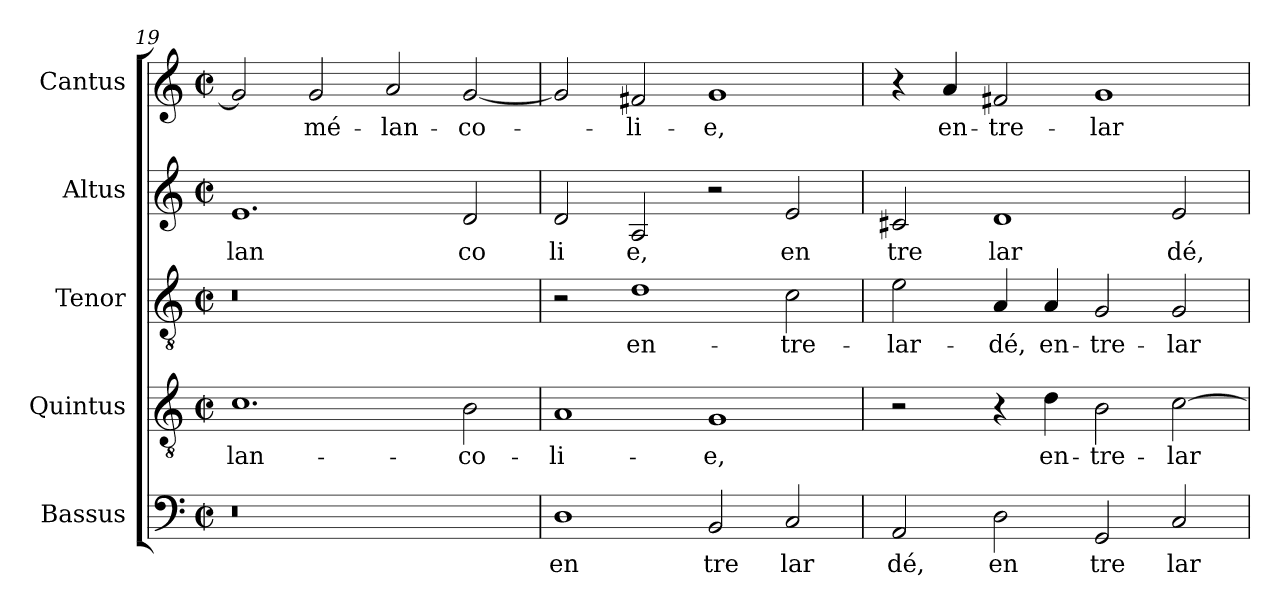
**kern	**text	**kern	**text	**kern	**text	**kern	**text	**kern	**text
*part5	*part5	*part4	*part4	*part3	*part3	*part2	*part2	*part1	*part1
*staff5	*staff5	*staff4	*staff4	*staff3	*staff3	*staff2	*staff2	*staff1	*staff1
*I"Bassus	*	*I"Quintus	*	*I"Tenor	*	*I"Altus	*	*I"Cantus	*
!!LO:PB:g=z
*clefF4	*	*clefGv2	*	*clefGv2	*	*clefG2	*	*clefG2	*
*M2/2	*	*M2/2	*	*M2/2	*	*M2/2	*	*M2/2	*
*met(c|)	*	*met(c|)	*	*met(c|)	*	*met(c|)	*	*met(c|)	*
=19	=19	=19	=19	=19	=19	=19	=19	=19	=19
!	!	!	!LO:LY:b:cj	!	!	!	!LO:LY:b:cj	!	!
0r	.	1.c	lan-	0r	.	1.e	lan	2g/]	.
!	!	!	!	!	!	!	!	!	!LO:LY:b:cj
.	.	.	.	.	.	.	.	2g/	mé-
!	!	!	!	!	!	!	!	!	!LO:LY:b:cj
.	.	.	.	.	.	.	.	2a/	-lan-
!	!	!	!LO:LY:b:cj	!	!	!	!LO:LY:b:cj	!	!LO:LY:b:cj
.	.	2B\	-co-	.	.	2d/	co	[<2g/	-co-
=20	=20	=20	=20	=20	=20	=20	=20	=20	=20
!	!LO:LY:b:cj	!	!LO:LY:b:cj	!	!	!	!LO:LY:b:cj	!	!
1D	en	1A	-li-	2r	.	2d/	li	2g/]	.
!	!	!	!	!	!LO:LY:b:cj	!	!LO:LY:b:cj	!	!LO:LY:b:cj
.	.	.	.	1d	en-	2A/	e,	2f#/	-li-
!	!LO:LY:b:cj	!	!LO:LY:b:cj	!	!	!	!	!	!LO:LY:b:cj
2BB/	tre	1G	-e,	.	.	2r	.	1g	-e,
!	!LO:LY:b:cj	!	!	!	!LO:LY:b:cj	!	!LO:LY:b:cj	!	!
2C/	lar	.	.	2c\	-tre-	2e/	en	.	.
=21	=21	=21	=21	=21	=21	=21	=21	=21	=21
!	!LO:LY:b:cj	!	!	!	!LO:LY:b:cj	!	!LO:LY:b:cj	!	!
2AA/	dé,	2r	.	2e\	-lar-	2c#X/	tre	4r	.
!	!	!	!	!	!	!	!	!	!LO:LY:b:cj
.	.	.	.	.	.	.	.	4a/	en-
!	!LO:LY:b:cj	!	!	!	!LO:LY:b:cj	!	!LO:LY:b:cj	!	!LO:LY:b:cj
2D\	en	4r	.	4A/	-dé,	1d	lar	2f#X/	-tre-
!	!	!	!LO:LY:b:cj	!	!LO:LY:b:cj	!	!	!	!
.	.	4d\	en-	4A/	en-	.	.	.	.
!	!LO:LY:b:cj	!	!LO:LY:b:cj	!	!LO:LY:b:cj	!	!	!	!LO:LY:b:cj
2GG/	tre	2B\	-tre-	2G/	-tre-	.	.	1g	-lar-
!	!LO:LY:b:cj	!	!LO:LY:b	!	!LO:LY:b:cj	!	!LO:LY:b:cj	!	!
2C/	lar	[>2c\	-lar-	2G/	-lar-	2e/	dé,	.	.
=	=	=	=	=	=	=	=	=	=
*-	*-	*-	*-	*-	*-	*-	*-	*-	*-
